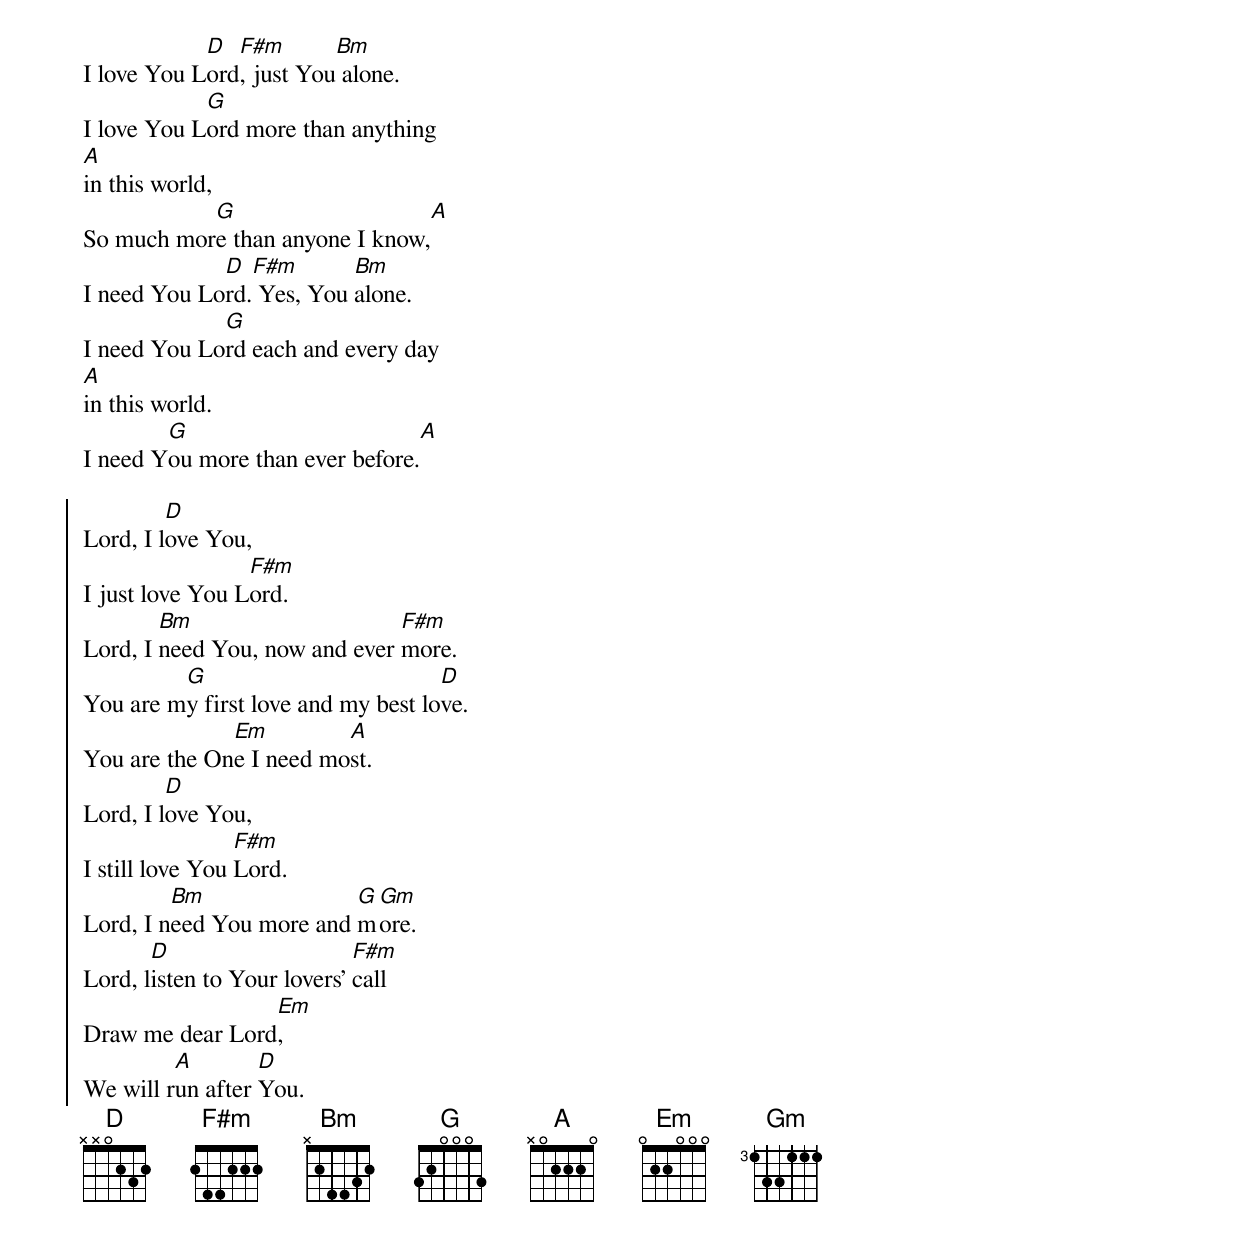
I love You L[D]ord[F#m], just You[Bm] alone.
I love You L[G]ord more than anything
[A]in this world,
So much mor[G]e than anyone I know,[A]
I need You Lo[D]rd.[F#m] Yes, You [Bm]alone.
I need You Lo[G]rd each and every day
[A]in this world.
I need Y[G]ou more than ever before.[A]

{start_of_chorus}
Lord, I l[D]ove You,
I just love You L[F#m]ord.
Lord, I [Bm]need You, now and ever [F#m]more.
You are m[G]y first love and my best lo[D]ve.
You are the On[Em]e I need mo[A]st.
Lord, I l[D]ove You,
I still love You [F#m]Lord.
Lord, I n[Bm]eed You more and [G]m[Gm]ore.
Lord, l[D]isten to Your lovers' [F#m]call
Draw me dear Lord[Em],
We will r[A]un after [D]You.
{end_of_chorus}
